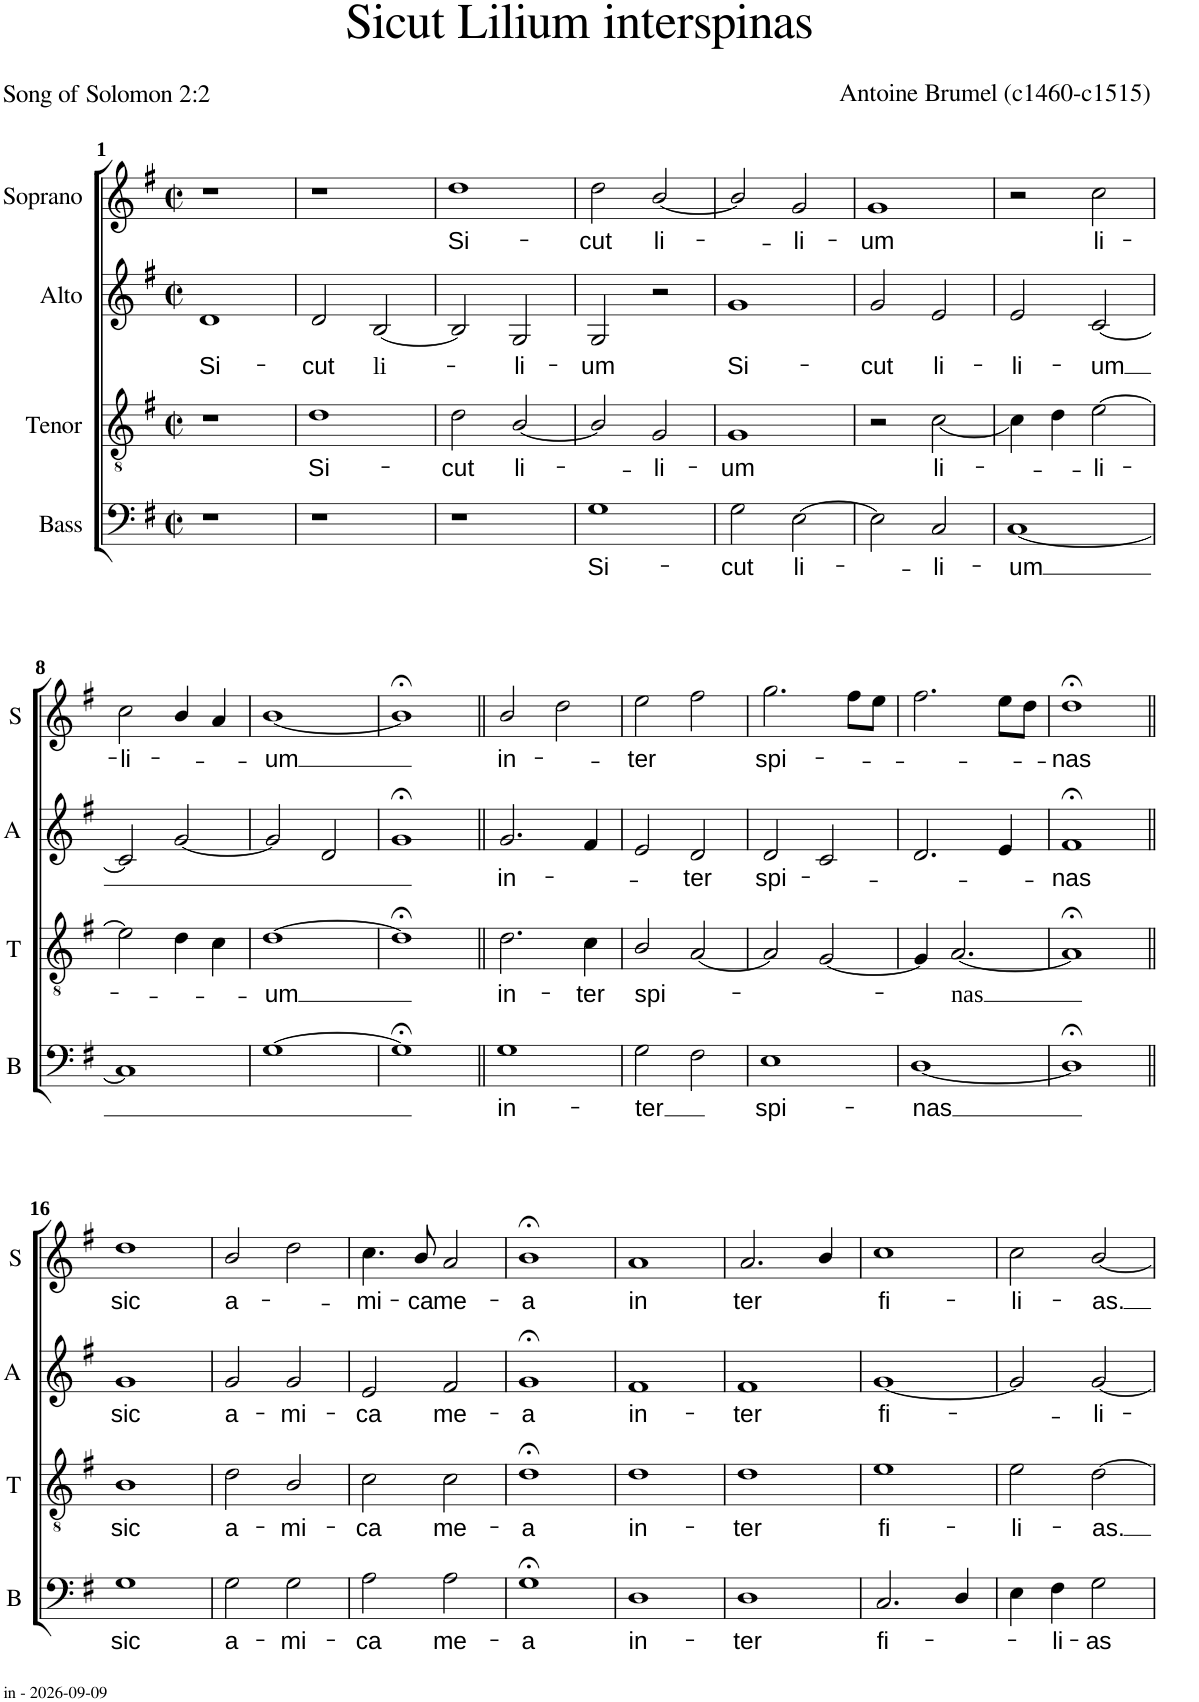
**kern	**text	**kern	**text	**kern	**text	**kern	**text
*part4	*part4	*part3	*part3	*part2	*part2	*part1	*part1
*staff4	*staff4	*staff3	*staff3	*staff2	*staff2	*staff1	*staff1
*I"Bass	*	*I"Tenor	*	*I"Alto	*	*I"Soprano	*
*I'B	*	*I'T	*	*I'A	*	*I'S	*
*clefF4	*	*clefGv2	*	*clefG2	*	*clefG2	*
*k[f#]	*	*k[f#]	*	*k[f#]	*	*k[f#]	*
*G:	*	*G:	*	*G:	*	*G:	*
*M2/2	*	*M2/2	*	*M2/2	*	*M2/2	*
*met(c|)	*	*met(c|)	*	*met(c|)	*	*met(c|)	*
=1	=1	=1	=1	=1	=1	=1	=1
!	!	!	!	!	!LO:LY:b	!	!
1r	.	1r	.	1d	Si-	1r	.
=2	=2	=2	=2	=2	=2	=2	=2
!	!	!	!LO:LY:b	!	!LO:LY:b	!	!
1r	.	1d	Si-	2d/	-cut	1r	.
!	!	!	!	!	!LO:LY:b	!	!
.	.	.	.	[<2B/	li-	.	.
=3	=3	=3	=3	=3	=3	=3	=3
!	!	!	!LO:LY:b	!	!	!	!LO:LY:b
1r	.	2d\	-cut	2B/]	.	1dd	Si-
!	!	!	!LO:LY:b	!	!LO:LY:b	!	!
.	.	[<2B/	li-	2G/	-li-	.	.
=4	=4	=4	=4	=4	=4	=4	=4
!	!LO:LY:b	!	!	!	!LO:LY:b	!	!LO:LY:b
1G	Si-	2B/]	.	2G/	-um	2dd\	-cut
!	!	!	!LO:LY:b	!	!	!	!LO:LY:b
.	.	2G/	-li-	2r	.	[<2b/	li-
=5	=5	=5	=5	=5	=5	=5	=5
!	!LO:LY:b	!	!LO:LY:b	!	!LO:LY:b	!	!
2G\	-cut	1G	-um	1g	Si-	2b/]	.
!	!LO:LY:b	!	!	!	!	!	!LO:LY:b
[>2E\	li-	.	.	.	.	2g/	-li-
=6	=6	=6	=6	=6	=6	=6	=6
!	!	!	!	!	!LO:LY:b	!	!LO:LY:b
2E\]	.	2r	.	2g/	-cut	1g	-um
!	!LO:LY:b	!	!LO:LY:b	!	!LO:LY:b	!	!
2C/	-li-	[<2c\	li-	2e/	li-	.	.
=7	=7	=7	=7	=7	=7	=7	=7
!	!LO:LY:b	!	!	!	!LO:LY:b	!	!
[1C	-um	4c\]	.	2e/	-li-	2r	.
.	.	4d\	.	.	.	.	.
!	!	!	!LO:LY:b	!	!LO:LY:b	!	!LO:LY:b
.	.	[>2e\	-li-	[<2c/	-um	2cc\	li-
!!LO:LB:g=z
=8	=8	=8	=8	=8	=8	=8	=8
!	!	!	!	!	!	!	!LO:LY:b
1C]	.	2e\]	.	2c/]	.	2cc\	-li-
.	.	4d\	.	[<2g/	.	4b/	.
.	.	4c\	.	.	.	4a/	.
=9	=9	=9	=9	=9	=9	=9	=9
!	!	!	!LO:LY:b	!	!	!	!LO:LY:b
[>1G	.	[>1d	-um	2g/]	.	[<1b	-um
.	.	.	.	2d/	.	.	.
=10	=10	=10	=10	=10	=10	=10	=10
1G;<]	.	1d;<]	.	1g;<	.	1b;<]	.
=11||	=11||	=11||	=11||	=11||	=11||	=11||	=11||
!	!LO:LY:b	!	!LO:LY:b	!	!LO:LY:b	!	!LO:LY:b
1G	in-	2.d\	in-	2.g/	in-	2b/	in-
.	.	.	.	.	.	2dd\	.
!	!	!	!LO:LY:b	!	!	!	!
.	.	4c\	-ter	4f#/	.	.	.
=12	=12	=12	=12	=12	=12	=12	=12
!	!LO:LY:b	!	!LO:LY:b	!	!	!	!LO:LY:b
2G\	-ter	2B/	spi-	2e/	.	2ee\	-ter
!	!	!	!	!	!LO:LY:b	!	!
2F#\	.	[<2A/	.	2d/	-ter	2ff#\	.
=13	=13	=13	=13	=13	=13	=13	=13
!	!LO:LY:b	!	!	!	!LO:LY:b	!	!LO:LY:b
1E	spi-	2A/]	.	2d/	spi-	2.gg\	spi-
.	.	[<2G/	.	2c/	.	.	.
.	.	.	.	.	.	8ff#\L	.
.	.	.	.	.	.	8ee\J	.
=14	=14	=14	=14	=14	=14	=14	=14
!	!LO:LY:b	!	!	!	!	!	!
[<1D	-nas	4G/]	.	2.d/	.	2.ff#\	.
!	!	!	!LO:LY:b	!	!	!	!
.	.	[2.A/	-nas	.	.	.	.
.	.	.	.	4e/	.	8ee\L	.
.	.	.	.	.	.	8dd\J	.
=15	=15	=15	=15	=15	=15	=15	=15
!	!	!	!	!	!LO:LY:b	!	!LO:LY:b
1D;<]	.	1A;<]	.	1f#;<	-nas	1dd;<	-nas
!!LO:LB:g=z
=16||	=16||	=16||	=16||	=16||	=16||	=16||	=16||
!	!LO:LY:b	!	!LO:LY:b	!	!LO:LY:b	!	!LO:LY:b
1G	sic	1B	sic	1g	sic	1dd	sic
=17	=17	=17	=17	=17	=17	=17	=17
!	!LO:LY:b	!	!LO:LY:b	!	!LO:LY:b	!	!LO:LY:b
2G\	a-	2d\	a-	2g/	a-	2b/	a-
!	!LO:LY:b	!	!LO:LY:b	!	!LO:LY:b	!	!
2G\	-mi-	2B/	-mi-	2g/	-mi-	2dd\	.
=18	=18	=18	=18	=18	=18	=18	=18
!	!LO:LY:b	!	!LO:LY:b	!	!LO:LY:b	!	!LO:LY:b
2A\	-ca	2c\	-ca	2e/	-ca	4.cc\	-mi-
!	!	!	!	!	!	!	!LO:LY:b
.	.	.	.	.	.	8b/	-ca
!	!LO:LY:b	!	!LO:LY:b	!	!LO:LY:b	!	!LO:LY:b
2A\	me-	2c\	me-	2f#/	me-	2a/	me-
=19	=19	=19	=19	=19	=19	=19	=19
!	!LO:LY:b	!	!LO:LY:b	!	!LO:LY:b	!	!LO:LY:b
1G;<	-a	1d;<	-a	1g;<	-a	1b;<	-a
=20	=20	=20	=20	=20	=20	=20	=20
!	!LO:LY:b	!	!LO:LY:b	!	!LO:LY:b	!	!LO:LY:b
1D	in-	1d	in-	1f#	in-	1a	in
=21	=21	=21	=21	=21	=21	=21	=21
!	!LO:LY:b	!	!LO:LY:b	!	!LO:LY:b	!	!LO:LY:b
1D	-ter	1d	-ter	1f#	-ter	2.a/	ter
.	.	.	.	.	.	4b/	.
=22	=22	=22	=22	=22	=22	=22	=22
!	!LO:LY:b	!	!LO:LY:b	!	!LO:LY:b	!	!LO:LY:b
2.C/	fi-	1e	fi-	[<1g	fi-	1cc	fi-
4D/	.	.	.	.	.	.	.
=23	=23	=23	=23	=23	=23	=23	=23
!	!	!	!LO:LY:b	!	!	!	!LO:LY:b
4E\	.	2e\	-li-	2g/]	.	2cc\	-li-
!	!LO:LY:b	!	!	!	!	!	!
4F#\	-li-	.	.	.	.	.	.
!	!LO:LY:b	!	!LO:LY:b	!	!LO:LY:b	!	!LO:LY:b
2G\	-as	[>2d\	-as.	[<2g/	-li-	[<2b/	-as.
=	=	=	=	=	=	=	=
*-	*-	*-	*-	*-	*-	*-	*-
